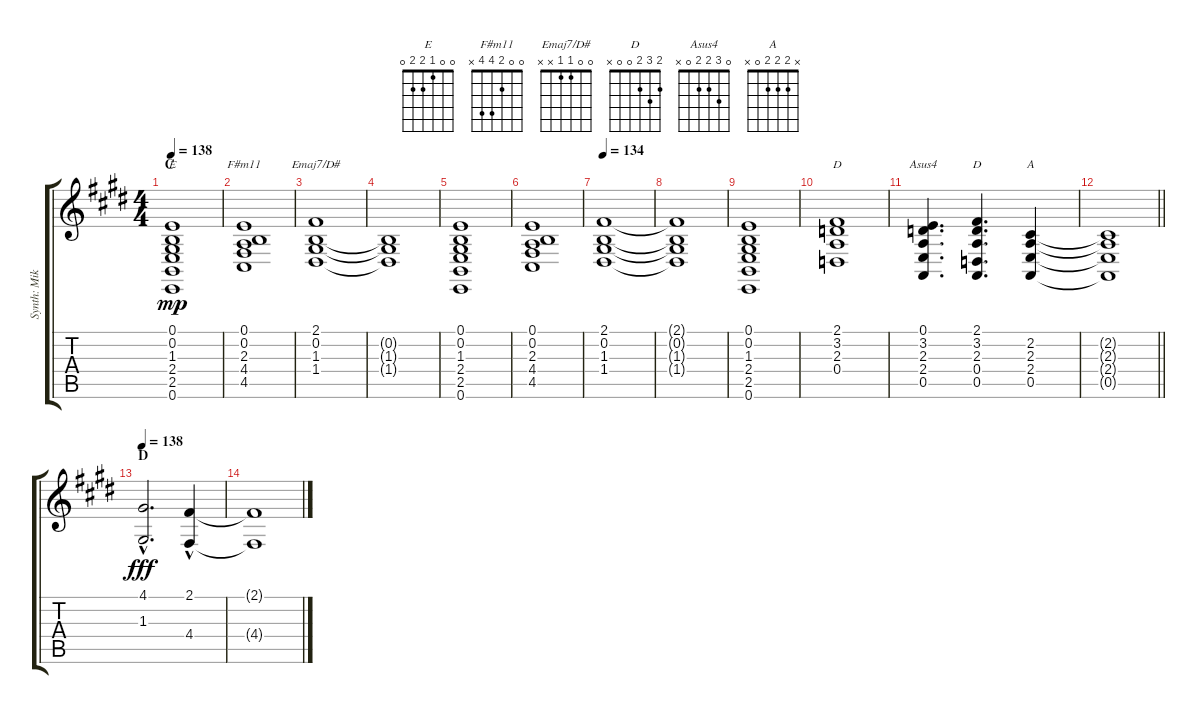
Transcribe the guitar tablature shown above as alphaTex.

\track ("Synth: Mike" "Synth: Mik") {instrument synthstrings1}
\staff {score tabs}
\tuning (E4 B3 G3 D3 A2 E2) {hide}
\chord ("E" 0 0 1 2 2 0)
\chord ("F#m11" 0 0 2 4 4 x)
\chord ("Emaj7/D#" 0 0 1 1 x x)
\chord ("D" 2 3 2 0 x x)
\chord ("Asus4" 0 3 2 2 0 x)
\chord ("D" 2 3 2 0 0 x)
\chord ("A" x 2 2 2 0 x)
\ts (4 4)
\section ("" "C")
\tempo 138
\clef g2
\ks e
(0.1 0.2 1.3 2.4 2.5 0.6).1{ch "E" dy mp} |
(0.1 0.2 2.3 4.4 4.5).1{ch "F#m11"} |
(2.1 0.2 1.3 1.4).1{ch "Emaj7/D#"} |
(0.2{t} 1.3{t} 1.4{t}).1 |
(0.1 0.2 1.3 2.4 2.5 0.6).1 |
(0.1 0.2 2.3 4.4 4.5).1 |
\tempo 134
(2.1 0.2 1.3 1.4).1 |
(2.1{t} 0.2{t} 1.3{t} 1.4{t}).1 |
(0.1 0.2 1.3 2.4 2.5 0.6).1 |
(2.1 3.2 2.3 0.4).1{ch "D"} |
(0.1 3.2 2.3 2.4 0.5).4{d ch "Asus4"} (2.1 3.2 2.3 0.4 0.5).4{d ch "D"} (2.2 2.3 2.4 0.5).4{ch "A"} |
\barLineRight lightlight
(2.2{t} 2.3{t} 2.4{t} 0.5{t}).1 |
\section ("" "D")
\tempo 138
(4.1{hac} 1.3).2{d dy fff volume 10 instrument choiraahs} (2.1{hac} 4.4).4 |
(2.1{t} 4.4{t}).1
